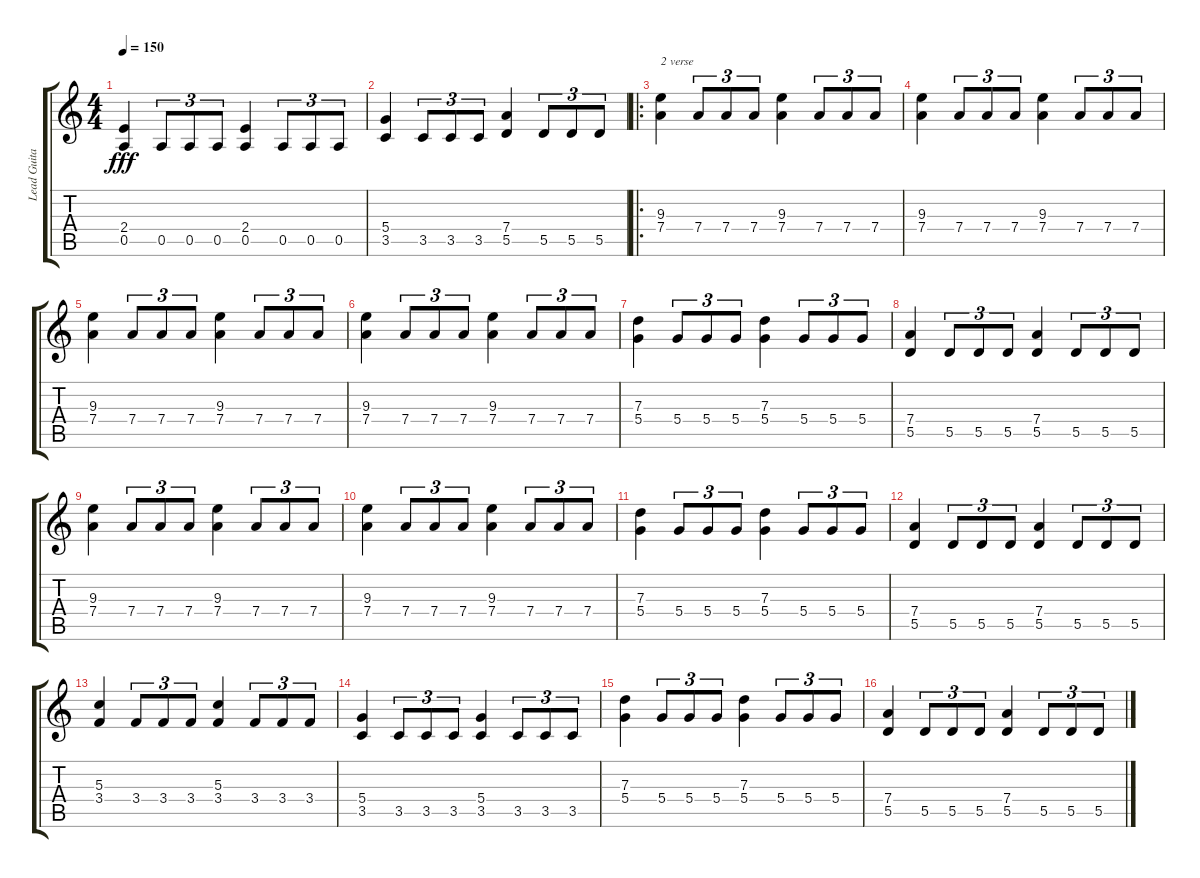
\track ("Lead Guitar" "Lead Guita") {instrument distortionguitar}
\staff {score tabs}
\tuning (E4 B3 G3 D3 A2 E2) {hide}
\ts (4 4)
\tempo 150
\clef g2
\ks c
(2.4 0.5).4{dy fff instrument distortionguitar} 0.5.8{tu (3 2)} 0.5.8{tu (3 2)} 0.5.8{tu (3 2)} (2.4 0.5).4 0.5.8{tu (3 2)} 0.5.8{tu (3 2)} 0.5.8{tu (3 2)} |
(5.4 3.5).4 3.5.8{tu (3 2)} 3.5.8{tu (3 2)} 3.5.8{tu (3 2)} (7.4 5.5).4 5.5.8{tu (3 2)} 5.5.8{tu (3 2)} 5.5.8{tu (3 2)} |
\ro
(9.3 7.4).4{txt "2 verse"} 7.4.8{tu (3 2)} 7.4.8{tu (3 2)} 7.4.8{tu (3 2)} (9.3 7.4).4 7.4.8{tu (3 2)} 7.4.8{tu (3 2)} 7.4.8{tu (3 2)} |
(9.3 7.4).4 7.4.8{tu (3 2)} 7.4.8{tu (3 2)} 7.4.8{tu (3 2)} (9.3 7.4).4 7.4.8{tu (3 2)} 7.4.8{tu (3 2)} 7.4.8{tu (3 2)} |
(9.3 7.4).4 7.4.8{tu (3 2)} 7.4.8{tu (3 2)} 7.4.8{tu (3 2)} (9.3 7.4).4 7.4.8{tu (3 2)} 7.4.8{tu (3 2)} 7.4.8{tu (3 2)} |
(9.3 7.4).4 7.4.8{tu (3 2)} 7.4.8{tu (3 2)} 7.4.8{tu (3 2)} (9.3 7.4).4 7.4.8{tu (3 2)} 7.4.8{tu (3 2)} 7.4.8{tu (3 2)} |
(7.3 5.4).4 5.4.8{tu (3 2)} 5.4.8{tu (3 2)} 5.4.8{tu (3 2)} (7.3 5.4).4 5.4.8{tu (3 2)} 5.4.8{tu (3 2)} 5.4.8{tu (3 2)} |
(7.4 5.5).4 5.5.8{tu (3 2)} 5.5.8{tu (3 2)} 5.5.8{tu (3 2)} (7.4 5.5).4 5.5.8{tu (3 2)} 5.5.8{tu (3 2)} 5.5.8{tu (3 2)} |
(9.3 7.4).4 7.4.8{tu (3 2)} 7.4.8{tu (3 2)} 7.4.8{tu (3 2)} (9.3 7.4).4 7.4.8{tu (3 2)} 7.4.8{tu (3 2)} 7.4.8{tu (3 2)} |
(9.3 7.4).4 7.4.8{tu (3 2)} 7.4.8{tu (3 2)} 7.4.8{tu (3 2)} (9.3 7.4).4 7.4.8{tu (3 2)} 7.4.8{tu (3 2)} 7.4.8{tu (3 2)} |
(7.3 5.4).4 5.4.8{tu (3 2)} 5.4.8{tu (3 2)} 5.4.8{tu (3 2)} (7.3 5.4).4 5.4.8{tu (3 2)} 5.4.8{tu (3 2)} 5.4.8{tu (3 2)} |
(7.4 5.5).4 5.5.8{tu (3 2)} 5.5.8{tu (3 2)} 5.5.8{tu (3 2)} (7.4 5.5).4 5.5.8{tu (3 2)} 5.5.8{tu (3 2)} 5.5.8{tu (3 2)} |
(5.3 3.4).4 3.4.8{tu (3 2)} 3.4.8{tu (3 2)} 3.4.8{tu (3 2)} (5.3 3.4).4 3.4.8{tu (3 2)} 3.4.8{tu (3 2)} 3.4.8{tu (3 2)} |
(5.4 3.5).4 3.5.8{tu (3 2)} 3.5.8{tu (3 2)} 3.5.8{tu (3 2)} (5.4 3.5).4 3.5.8{tu (3 2)} 3.5.8{tu (3 2)} 3.5.8{tu (3 2)} |
(7.3 5.4).4 5.4.8{tu (3 2)} 5.4.8{tu (3 2)} 5.4.8{tu (3 2)} (7.3 5.4).4 5.4.8{tu (3 2)} 5.4.8{tu (3 2)} 5.4.8{tu (3 2)} |
(7.4 5.5).4 5.5.8{tu (3 2)} 5.5.8{tu (3 2)} 5.5.8{tu (3 2)} (7.4 5.5).4 5.5.8{tu (3 2)} 5.5.8{tu (3 2)} 5.5.8{tu (3 2)}
